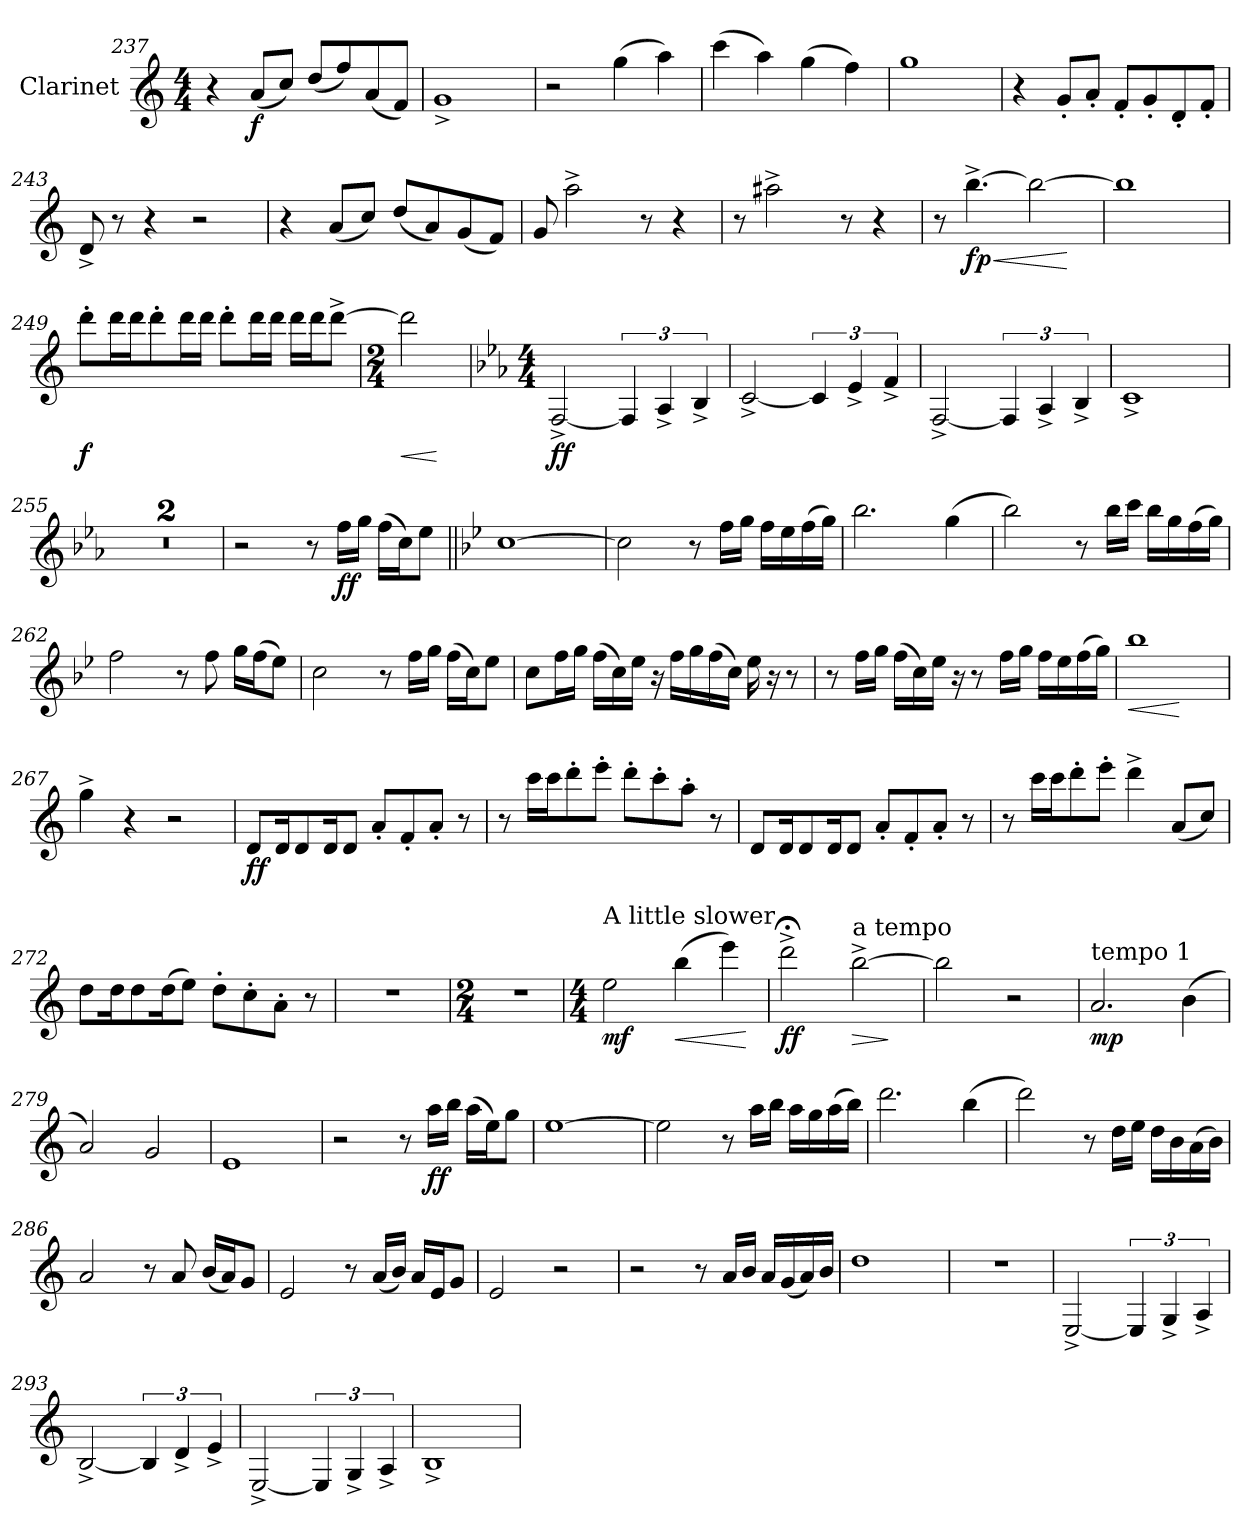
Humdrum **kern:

**kern	**dynam
*part1	*part1
*staff1	*staff1
*I"Clarinet	*
*I'Cl	*
*clefG2	*
*ITrd1c2	*
*k[b-e-]	*
*B-:	*
*M4/4	*
=237	=237
4r	.
!	!LO:DY:b
(8g/L	f
8b-/J)	.
(8cc/L	.
8ee-/)	.
(8g/	.
8e-/J)	.
=238	=238
1f^	.
!!LO:LB:g=z
=239	=239
2r	.
(4ff\	.
4gg\)	.
=240	=240
(4bb-\	.
4gg\)	.
(4ff\	.
4ee-\)	.
=241	=241
1ff	.
=242	=242
4r	.
8f'/L	.
8g'/J	.
8e-'/L	.
8f'/	.
8c'/	.
8e-'/J	.
=243	=243
8c^/	.
8r	.
4r	.
2r	.
=244	=244
4r	.
(8g/L	.
8b-/J)	.
(8cc/L	.
8g/)	.
(8f/	.
8e-/J)	.
=245	=245
8f/	.
2gg^\	.
8r	.
4r	.
=246	=246
8r	.
2gg#X^\	.
8r	.
4r	.
=247	=247
8r	.
!	!LO:HP:b
!	!LO:DY:n=1:b
!	!LO:DY:n=2:b
[4.aa^\	< f p
2aa\_	.
.	[
=248	=248
1aa]	.
!!LO:LB:g=z
=249	=249
!	!LO:DY:b
8ccc'\L	f
16ccc\L	.
16ccc\J	.
8ccc'\	.
16ccc\L	.
16ccc\JJ	.
8ccc'\L	.
16ccc\L	.
16ccc\JJ	.
16ccc\LL	.
16ccc\J	.
[8ccc^\J	.
=250	=250
*M2/4	*
!	!LO:HP:b
!	!LO:DY:n=1:b
!	!LO:DY:n=2:b
2ccc\]	< p f
.	[
=251	=251
*k[b-e-a-d-g-]	*
*D-:	*
*M4/4	*
!	!LO:DY:b
[2E-^/	ff
6E-/]	.
6G-^/	.
6A-^/	.
=252	=252
[2B-^/	.
6B-/]	.
6d-^/	.
6e-^/	.
=253	=253
[2E-^/	.
6E-/]	.
6G-^/	.
6A-^/	.
=254	=254
1B-^	.
=255	=255
1r	.
=256	=256
1r	.
=257	=257
2r	.
8r	.
!	!LO:DY:b
16ee-\LL	ff
16ff\JJ	.
(16ee-\LL	.
16b-\J)	.
8dd-\J	.
!!LO:LB:g=z
=258||	=258||
*k[b-e-a-d-]	*
*A-:	*
[1b-	.
=259	=259
2b-\]	.
8r	.
16ee-\LL	.
16ff\JJ	.
16ee-\LL	.
16dd-\	.
(16ee-\	.
16ff\JJ)	.
=260	=260
2.aa-\	.
(4ff\	.
=261	=261
2aa-\)	.
8r	.
16aa-\LL	.
16bb-\JJ	.
16aa-\LL	.
16ff\	.
(16ee-\	.
16ff\JJ)	.
=262	=262
2ee-\	.
8r	.
8ee-\	.
16ff\LL	.
(16ee-\J	.
8dd-\J)	.
=263	=263
2b-\	.
8r	.
16ee-\LL	.
16ff\JJ	.
(16ee-\LL	.
16b-\J)	.
8dd-\J	.
!!LO:PB:g=z
=264	=264
8b-\L	.
16ee-\L	.
16ff\JJ	.
(16ee-\LL	.
16b-\)	.
16dd-\JJ	.
16r	.
16ee-\LL	.
16ff\	.
(16ee-\	.
16b-\JJ)	.
16dd-\	.
16r	.
8r	.
=265	=265
8r	.
16ee-\LL	.
16ff\JJ	.
(16ee-\LL	.
16b-\)	.
16dd-\JJ	.
16r	.
8r	.
16ee-\LL	.
16ff\JJ	.
16ee-\LL	.
16dd-\	.
(16ee-\	.
16ff\JJ)	.
=266	=266
!	!LO:HP:b
1aa-	<
.	[
=267	=267
*k[b-e-]	*
*B-:	*
4ff^\	.
4r	.
2r	.
=268	=268
!	!LO:DY:b
8c/L	ff
16c/K	.
8c/	.
16c/K	.
8c/J	.
8g'/L	.
8e-'/	.
8g'/J	.
8r	.
!!LO:LB:g=z
=269	=269
8r	.
16bb-\LL	.
16bb-\J	.
8ccc'\	.
8ddd'\J	.
8ccc'\L	.
8bb-'\	.
8gg'\J	.
8r	.
=270	=270
8c/L	.
16c/K	.
8c/	.
16c/K	.
8c/J	.
8g'/L	.
8e-'/	.
8g'/J	.
8r	.
=271	=271
8r	.
16bb-\LL	.
16bb-\J	.
8ccc'\	.
8ddd'\J	.
4ccc^\	.
(8g/L	.
8b-/J)	.
=272	=272
8cc\L	.
16cc\K	.
8cc\	.
(16cc\K	.
8dd\J)	.
8cc'\L	.
8b-'\	.
8g'\J	.
8r	.
=273	=273
1r	.
=274	=274
*M2/4	*
2r	.
=275	=275
*M4/4	*
!LO:TX:a:t=A little slower	!
!	!LO:DY:b
2dd\	mf
!	!LO:HP:b
(4aa\	<
4ddd\)	.
.	[
!!LO:LB:g=z
=276	=276
!	!LO:DY:b
2ccc;<^\	ff
!LO:TX:a:t=a tempo	!
!	!LO:HP:b
[2aa^\	>
.	]
=277	=277
2aa\]	.
2r	.
=278	=278
!LO:TX:a:t=tempo 1	!
!	!LO:DY:b
2.g/	mp
(4a\	.
=279	=279
2g/)	.
2f/	.
=280	=280
1d	.
=281	=281
2r	.
8r	.
!	!LO:DY:b
16gg\LL	ff
16aa\JJ	.
(16gg\LL	.
16dd\J)	.
8ff\J	.
=282	=282
[1dd	.
=283	=283
2dd\]	.
8r	.
16gg\LL	.
16aa\JJ	.
16gg\LL	.
16ff\	.
(16gg\	.
16aa\JJ)	.
=284	=284
2.ccc\	.
(4aa\	.
=285	=285
2ccc\)	.
8r	.
16cc\LL	.
16dd\JJ	.
16cc\LL	.
16a\	.
(16g\	.
16a\JJ)	.
!!LO:LB:g=z
=286	=286
2g/	.
8r	.
8g/	.
(16a/LL	.
16g/J)	.
8f/J	.
=287	=287
2d/	.
8r	.
(16g/LL	.
16a/JJ)	.
16g/LL	.
16d/J	.
8f/J	.
=288	=288
2d/	.
2r	.
=289	=289
2r	.
8r	.
16g/LL	.
16a/JJ	.
16g/LL	.
(16f/	.
16g/)	.
16a/JJ	.
=290	=290
1cc	.
=291	=291
1r	.
=292	=292
[2D^/	.
6D/]	.
6F^/	.
6G^/	.
=293	=293
[2A^/	.
6A/]	.
6c^/	.
6d^/	.
=294	=294
[2D^/	.
6D/]	.
6F^/	.
6G^/	.
=295	=295
1A^	.
=	=
*-	*-
